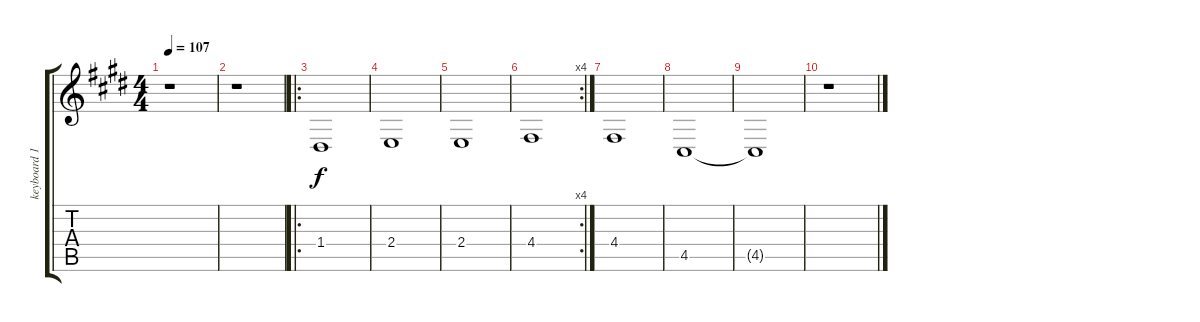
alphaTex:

\track ("keyboard 1" "keyboard 1") {instrument acousticgrandpiano}
\staff {score tabs}
\tuning (E4 B3 G3 D3 A2 E2) {hide}
\ts (4 4)
\tempo 107
\clef g2
\ks e
r.1{dy f} |
r.1 |
\ro
1.4.1 |
2.4.1 |
2.4.1 |
\rc 4
4.4.1 |
4.4.1 |
4.5.1 |
4.5{t}.1 |
r.1
